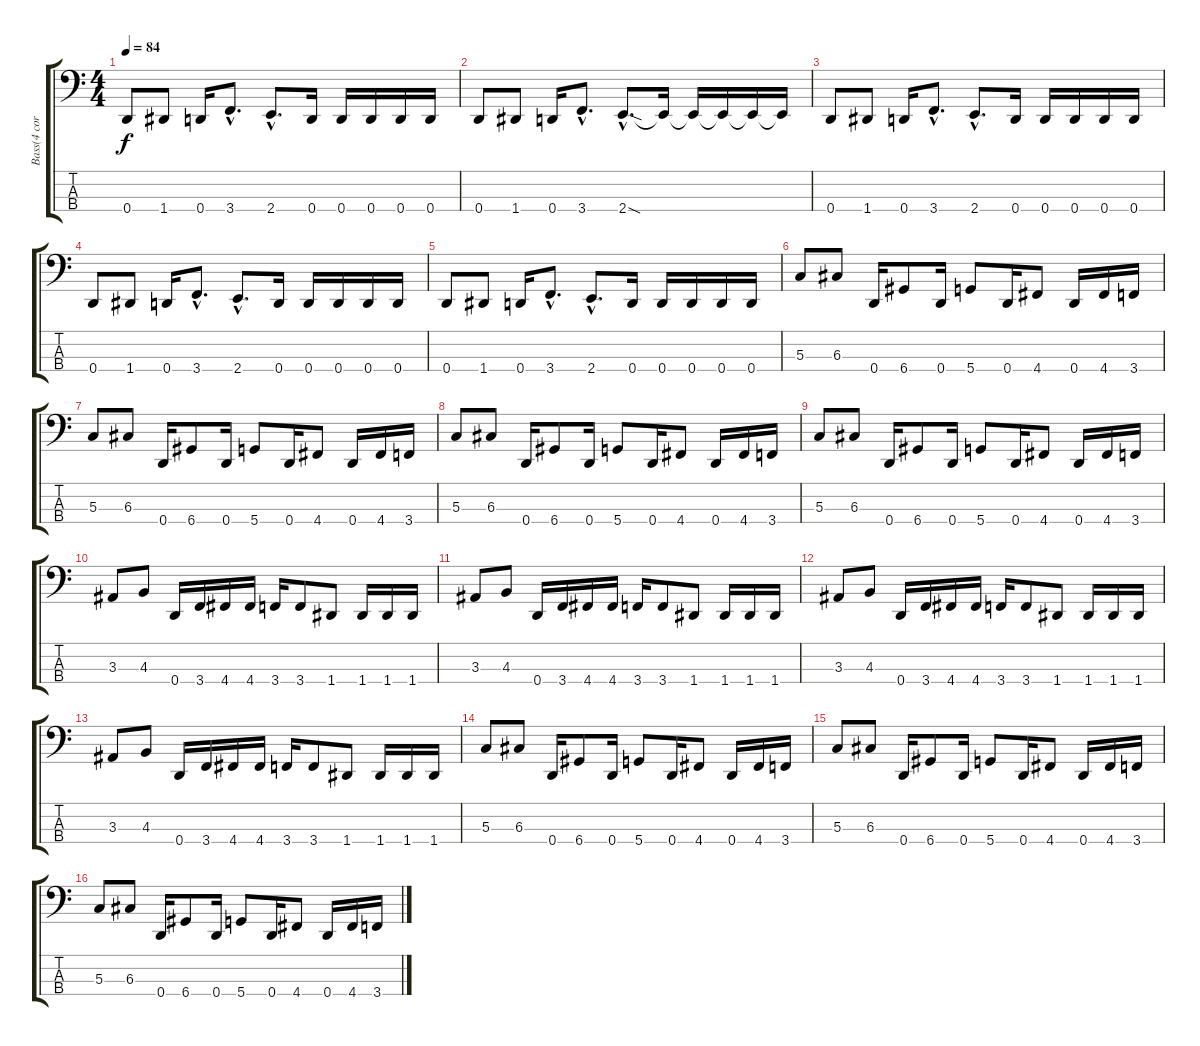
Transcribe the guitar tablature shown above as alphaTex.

\track ("Bass(4 cordes)" "Bass(4 cor") {instrument electricbasspick}
\staff {score tabs}
\tuning (F2 C2 G1 D1) {hide}
\ts (4 4)
\tempo 84
\clef f4
\ks c
0.4.8{dy f} 1.4.8 0.4.16 3.4{hac}.8{d} 2.4{hac}.8{d} 0.4.16 0.4.16 0.4.16 0.4.16 0.4.16 |
0.4.8 1.4.8 0.4.16 3.4{hac}.8{d} 2.4{sod hac}.8{d} 2.4{t}.16 2.4{t}.16 2.4{t}.16 2.4{t}.16 2.4{t}.16 |
0.4.8 1.4.8 0.4.16 3.4{hac}.8{d} 2.4{hac}.8{d} 0.4.16 0.4.16 0.4.16 0.4.16 0.4.16 |
0.4.8 1.4.8 0.4.16 3.4{hac}.8{d} 2.4{hac}.8{d} 0.4.16 0.4.16 0.4.16 0.4.16 0.4.16 |
0.4.8 1.4.8 0.4.16 3.4{hac}.8{d} 2.4{hac}.8{d} 0.4.16 0.4.16 0.4.16 0.4.16 0.4.16 |
5.3.8 6.3.8 0.4.16 6.4.8 0.4.16 5.4.8 0.4.16 4.4.8 0.4.16 4.4.16 3.4.16 |
5.3.8 6.3.8 0.4.16 6.4.8 0.4.16 5.4.8 0.4.16 4.4.8 0.4.16 4.4.16 3.4.16 |
5.3.8 6.3.8 0.4.16 6.4.8 0.4.16 5.4.8 0.4.16 4.4.8 0.4.16 4.4.16 3.4.16 |
5.3.8 6.3.8 0.4.16 6.4.8 0.4.16 5.4.8 0.4.16 4.4.8 0.4.16 4.4.16 3.4.16 |
3.3.8 4.3.8 0.4.16 3.4.16 4.4.16 4.4.16 3.4.16 3.4.8 1.4.8 1.4.16 1.4.16 1.4.16 |
3.3.8 4.3.8 0.4.16 3.4.16 4.4.16 4.4.16 3.4.16 3.4.8 1.4.8 1.4.16 1.4.16 1.4.16 |
3.3.8 4.3.8 0.4.16 3.4.16 4.4.16 4.4.16 3.4.16 3.4.8 1.4.8 1.4.16 1.4.16 1.4.16 |
3.3.8 4.3.8 0.4.16 3.4.16 4.4.16 4.4.16 3.4.16 3.4.8 1.4.8 1.4.16 1.4.16 1.4.16 |
5.3.8 6.3.8 0.4.16 6.4.8 0.4.16 5.4.8 0.4.16 4.4.8 0.4.16 4.4.16 3.4.16 |
5.3.8 6.3.8 0.4.16 6.4.8 0.4.16 5.4.8 0.4.16 4.4.8 0.4.16 4.4.16 3.4.16 |
5.3.8 6.3.8 0.4.16 6.4.8 0.4.16 5.4.8 0.4.16 4.4.8 0.4.16 4.4.16 3.4.16
